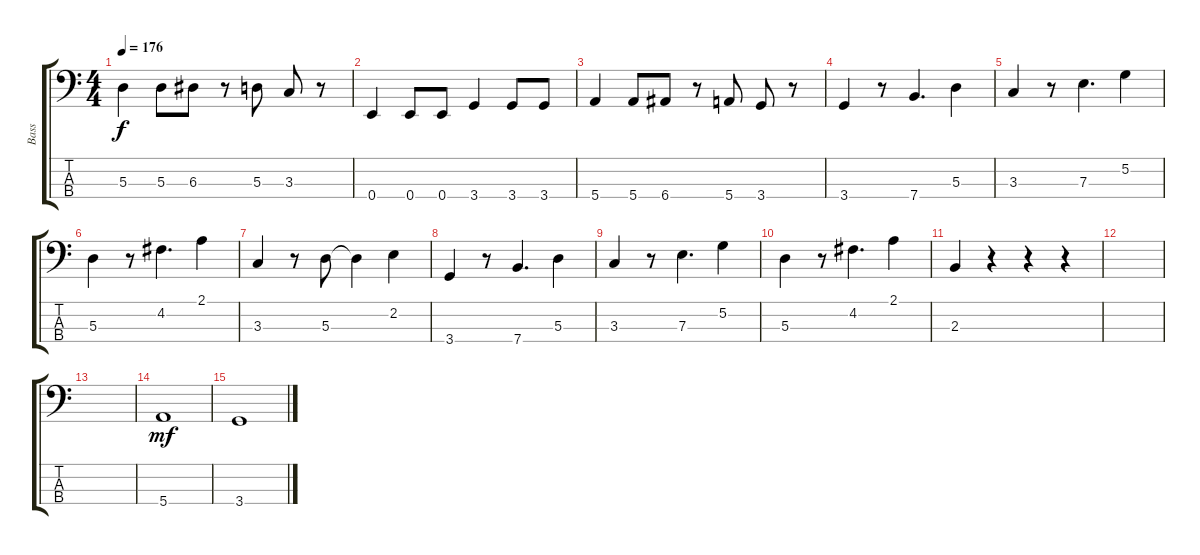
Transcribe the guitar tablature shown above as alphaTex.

\track ("Bass" "Bass") {instrument electricbassfinger}
\staff {score tabs}
\tuning (G2 D2 A1 E1) {hide}
\ts (4 4)
\tempo 176
\clef f4
\ks c
5.3.4{dy f} 5.3.8 6.3.8 r.8 5.3.8 3.3.8 r.8 |
0.4.4 0.4.8 0.4.8 3.4.4 3.4.8 3.4.8 |
5.4.4 5.4.8 6.4.8 r.8 5.4.8 3.4.8 r.8 |
3.4.4 r.8 7.4.4{d} 5.3.4 |
3.3.4 r.8 7.3.4{d} 5.2.4 |
5.3.4 r.8 4.2.4{d} 2.1.4 |
3.3.4 r.8 5.3.8 5.3{t}.4 2.2.4 |
3.4.4 r.8 7.4.4{d} 5.3.4 |
3.3.4 r.8 7.3.4{d} 5.2.4 |
5.3.4 r.8 4.2.4{d} 2.1.4 |
2.3.4 r.4 r.4 r.4 |
|
|
5.4.1{dy mf} |
3.4.1
